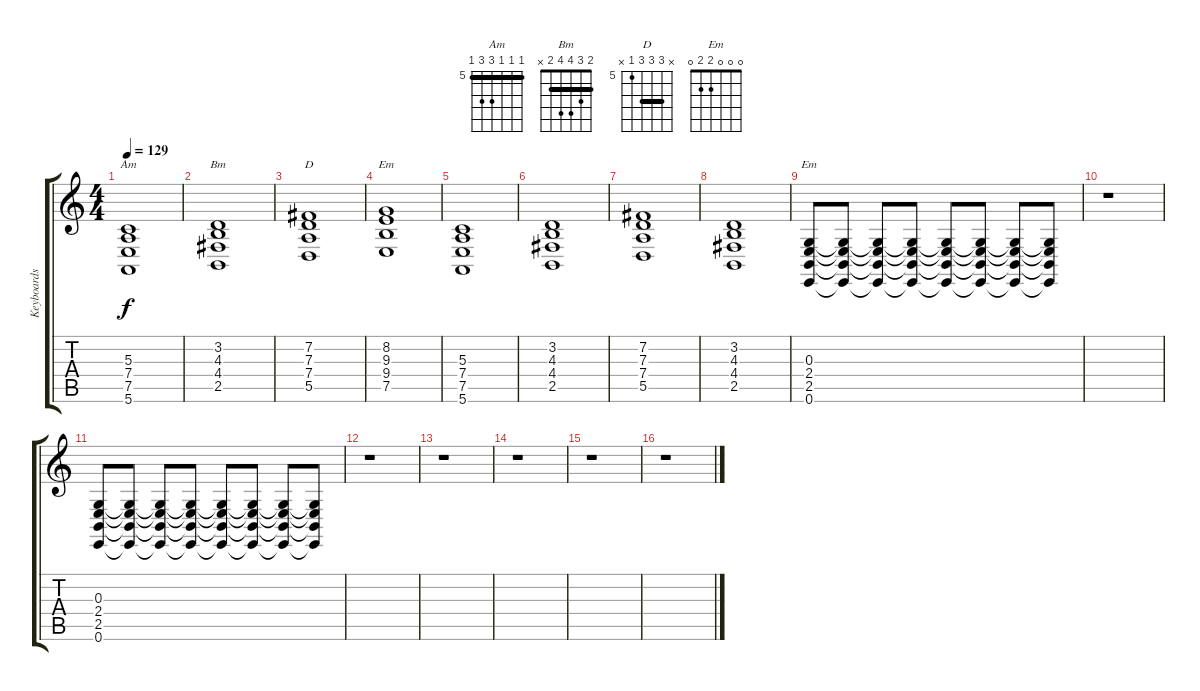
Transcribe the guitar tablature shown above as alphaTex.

\track ("Keyboards 2" "Keyboards ") {instrument stringensemble1}
\staff {score tabs}
\tuning (E4 B3 G3 D3 A2 E2) {hide}
\chord ("Am" 5 5 5 7 7 5) {firstfret 5 barre 5}
\chord ("Bm" 2 3 4 4 2 x) {barre 2}
\chord ("D" x 7 7 7 5 x) {firstfret 5 barre 7}
\chord ("Em" 7 8 9 9 7 x) {firstfret 7 barre 7}
\chord ("Em" 0 0 0 2 2 0)
\ts (4 4)
\tempo 129
\clef g2
\ks c
(5.3 7.4 7.5 5.6).1{ch "Am" dy f} |
(3.2 4.3 4.4 2.5).1{ch "Bm"} |
(7.2 7.3 7.4 5.5).1{ch "D"} |
(8.2 9.3 9.4 7.5).1{ch "Em"} |
(5.3 7.4 7.5 5.6).1 |
(3.2 4.3 4.4 2.5).1 |
(7.2 7.3 7.4 5.5).1 |
(3.2 4.3 4.4 2.5).1 |
(0.3 2.4 2.5 0.6).8{ch "Em"} (0.3{t} 2.4{t} 2.5{t} 0.6{t}).8{volume 12} (0.3{t} 2.4{t} 2.5{t} 0.6{t}).8{volume 11} (0.3{t} 2.4{t} 2.5{t} 0.6{t}).8{volume 9} (0.3{t} 2.4{t} 2.5{t} 0.6{t}).8{volume 8} (0.3{t} 2.4{t} 2.5{t} 0.6{t}).8{volume 6} (0.3{t} 2.4{t} 2.5{t} 0.6{t}).8{volume 4} (0.3{t} 2.4{t} 2.5{t} 0.6{t}).8{volume 2} |
r.1 |
(0.3 2.4 2.5 0.6).8 (0.3{t} 2.4{t} 2.5{t} 0.6{t}).8{volume 12} (0.3{t} 2.4{t} 2.5{t} 0.6{t}).8{volume 11} (0.3{t} 2.4{t} 2.5{t} 0.6{t}).8{volume 9} (0.3{t} 2.4{t} 2.5{t} 0.6{t}).8{volume 8} (0.3{t} 2.4{t} 2.5{t} 0.6{t}).8{volume 6} (0.3{t} 2.4{t} 2.5{t} 0.6{t}).8{volume 4} (0.3{t} 2.4{t} 2.5{t} 0.6{t}).8{volume 2} |
r.1{volume 13} |
r.1 |
r.1 |
r.1 |
r.1
